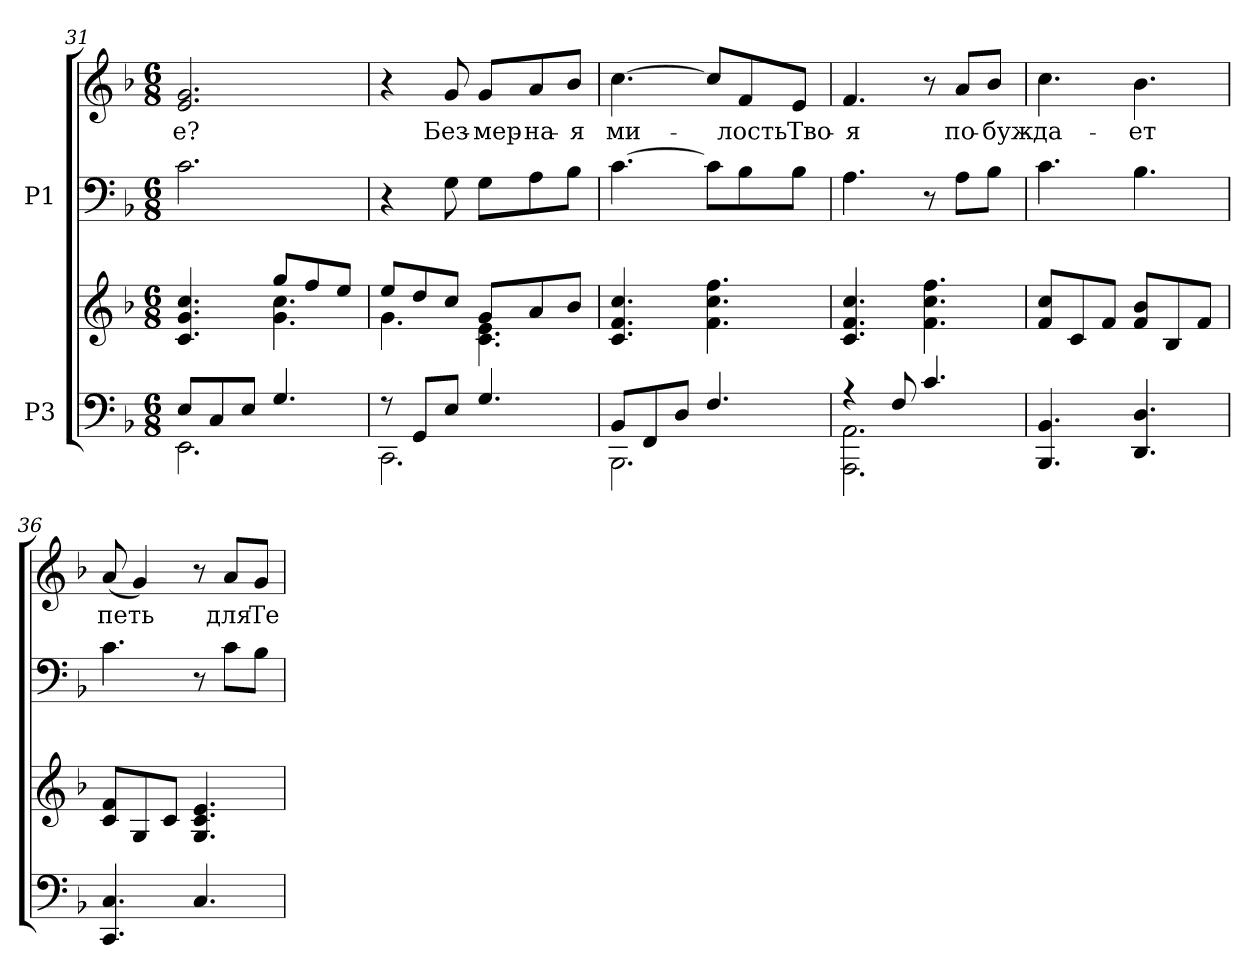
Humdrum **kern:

**kern	**kern	**kern	**kern	**text
*part2	*part2	*part1	*part1	*part1
*staff4	*staff3	*staff2	*staff1	*staff1
*I"P3	*	*I"P1	*	*
*clefF4	*clefG2	*clefF4	*clefG2	*
*k[b-]	*k[b-]	*k[b-]	*k[b-]	*
*F:	*F:	*F:	*F:	*
*M6/8	*M6/8	*M6/8	*M6/8	*
=31	=31	=31	=31	=31
*^	*^	*	*	*
!	!	!	!	!	!	!LO:LY:b:color=#000000
8Ei/L	2.EEi\	4.ci/ 4.gi 4.cci	4.ryy	2.ci\	2.ei/ 2.gi	-е?
8Ci/	.	.	.	.	.	.
8Ei/J	.	.	.	.	.	.
4.Gi/	.	8ggi/L	4.gi\ 4.cci	.	.	.
.	.	8ffi/	.	.	.	.
.	.	8eei/J	.	.	.	.
=32	=32	=32	=32	=32	=32	=32
8r	2.CCi\	8eei/L	4.gi\	4r	4r	.
8GGi/L	.	8ddi/	.	.	.	.
!	!	!	!	!	!	!LO:LY:b:color=#000000
8Ei/J	.	8cci/J	.	8Gi\	8gi/	Без-
!	!	!	!	!	!	!LO:LY:b:color=#000000
4.Gi/	.	8gi/L	4.ci\ 4.ei	8Gi\L	8gi/L	-мер-
!	!	!	!	!	!	!LO:LY:b:color=#000000
.	.	8ai/	.	8Ai\	8ai/	-на-
!	!	!	!	!	!	!LO:LY:b:color=#000000
.	.	8b-i/J	.	8B-i\J	8b-i/J	-я
*	*	*v	*v	*	*	*
!!LO:PB:g=z
=33	=33	=33	=33	=33	=33
!	!	!	!	!	!LO:LY:b:color=#000000
8BB-i/L	2.BBB-i\	4.ci/ 4.fi 4.cci	[>4.ci\	[>4.cci\	ми-
8FFi/	.	.	.	.	.
8Di/J	.	.	.	.	.
4.Fi/	.	4.fi\ 4.cci 4.ffi	8ci\L]	8cci/L]	.
!	!	!	!	!	!LO:LY:b:color=#000000
.	.	.	8B-i\	8fi/	-лость
!	!	!	!	!	!LO:LY:b:color=#000000
.	.	.	8B-i\J	8ei/J	Тво-
=34	=34	=34	=34	=34	=34
!	!	!	!	!	!LO:LY:b:color=#000000
4r	2.AAAi\ 2.AAi	4.ci/ 4.fi 4.cci	4.Ai\	4.fi/	-я
8Fi/	.	.	.	.	.
4.ci/	.	4.fi\ 4.cci 4.ffi	8r	8r	.
!	!	!	!	!	!LO:LY:b:color=#000000
.	.	.	8Ai\L	8ai/L	по-
!	!	!	!	!	!LO:LY:b:color=#000000
.	.	.	8B-i\J	8b-i/J	-буж-
*v	*v	*	*	*	*
=35	=35	=35	=35	=35
!	!	!	!	!LO:LY:b:color=#000000
4.BBB-i/ 4.BB-i	8fi/ 8cciL	4.ci\	4.cci\	-да-
.	8ci/	.	.	.
.	8fi/J	.	.	.
!	!	!	!	!LO:LY:b:color=#000000
4.DDi/ 4.Di	8fi/ 8b-iL	4.B-i\	4.b-i\	-ет
.	8B-i/	.	.	.
.	8fi/J	.	.	.
=36	=36	=36	=36	=36
!	!	!	!	!LO:LY:b:color=#000000
4.CCi/ 4.Ci	8ci/ 8fiL	4.ci\	(8ai/	петь
.	8Gi/	.	4gi/)	.
.	8ci/J	.	.	.
4.Ci/	4.Gi/ 4.ci 4.ei	8r	8r	.
!	!	!	!	!LO:LY:b:color=#000000
.	.	8ci\L	8ai/L	для
!	!	!	!	!LO:LY:b:color=#000000
.	.	8B-i\J	8gi/J	Те-
=	=	=	=	=
*-	*-	*-	*-	*-
